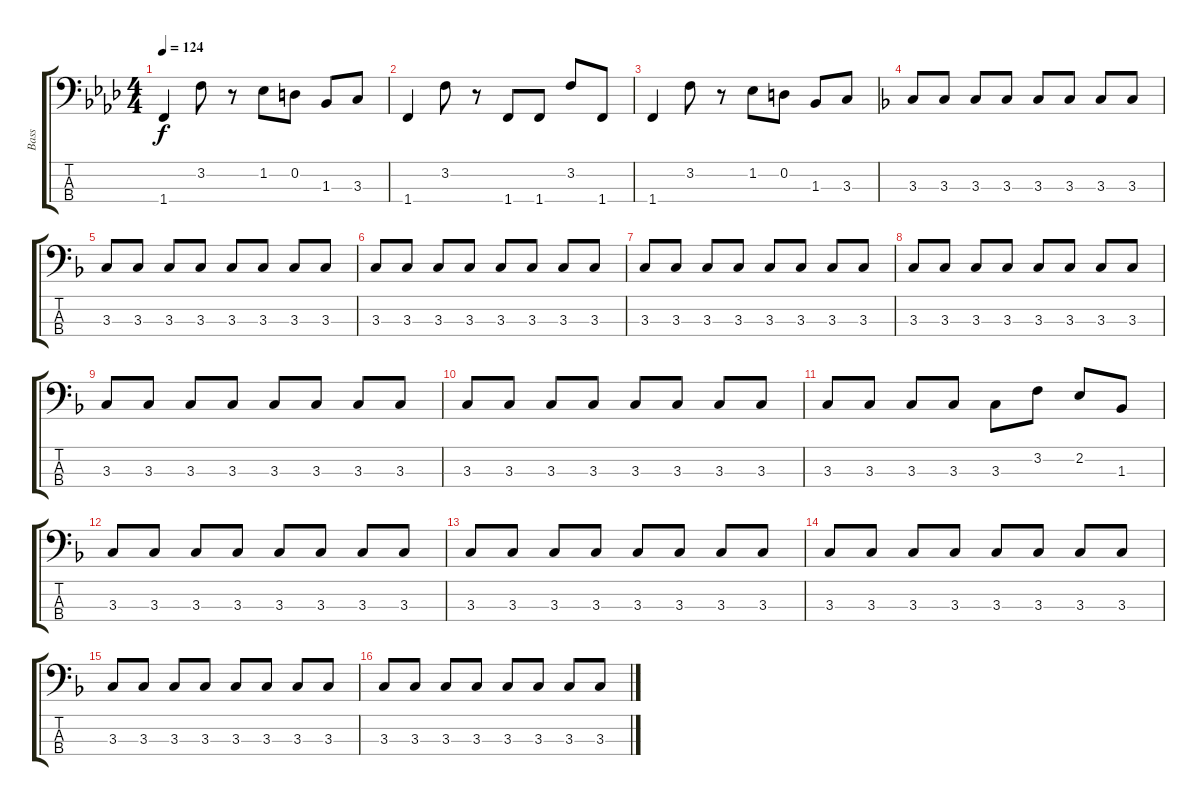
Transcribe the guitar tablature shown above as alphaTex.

\track ("Bass" "Bass") {instrument electricbassfinger}
\staff {score tabs}
\tuning (G2 D2 A1 E1) {hide}
\ts (4 4)
\tempo 124
\clef f4
\ks fminor
1.4.4{dy f} 3.2.8 r.8 1.2.8 0.2.8 1.3.8 3.3.8 |
1.4.4 3.2.8 r.8 1.4.8 1.4.8 3.2.8 1.4.8 |
1.4.4 3.2.8 r.8 1.2.8 0.2.8 1.3.8 3.3.8 |
\ks dminor
3.3.8 3.3.8 3.3.8 3.3.8 3.3.8 3.3.8 3.3.8 3.3.8 |
3.3.8 3.3.8 3.3.8 3.3.8 3.3.8 3.3.8 3.3.8 3.3.8 |
3.3.8 3.3.8 3.3.8 3.3.8 3.3.8 3.3.8 3.3.8 3.3.8 |
3.3.8 3.3.8 3.3.8 3.3.8 3.3.8 3.3.8 3.3.8 3.3.8 |
3.3.8 3.3.8 3.3.8 3.3.8 3.3.8 3.3.8 3.3.8 3.3.8 |
3.3.8 3.3.8 3.3.8 3.3.8 3.3.8 3.3.8 3.3.8 3.3.8 |
3.3.8 3.3.8 3.3.8 3.3.8 3.3.8 3.3.8 3.3.8 3.3.8 |
3.3.8 3.3.8 3.3.8 3.3.8 3.3.8 3.2.8 2.2.8 1.3.8 |
3.3.8 3.3.8 3.3.8 3.3.8 3.3.8 3.3.8 3.3.8 3.3.8 |
3.3.8 3.3.8 3.3.8 3.3.8 3.3.8 3.3.8 3.3.8 3.3.8 |
3.3.8 3.3.8 3.3.8 3.3.8 3.3.8 3.3.8 3.3.8 3.3.8 |
3.3.8 3.3.8 3.3.8 3.3.8 3.3.8 3.3.8 3.3.8 3.3.8 |
3.3.8 3.3.8 3.3.8 3.3.8 3.3.8 3.3.8 3.3.8 3.3.8
